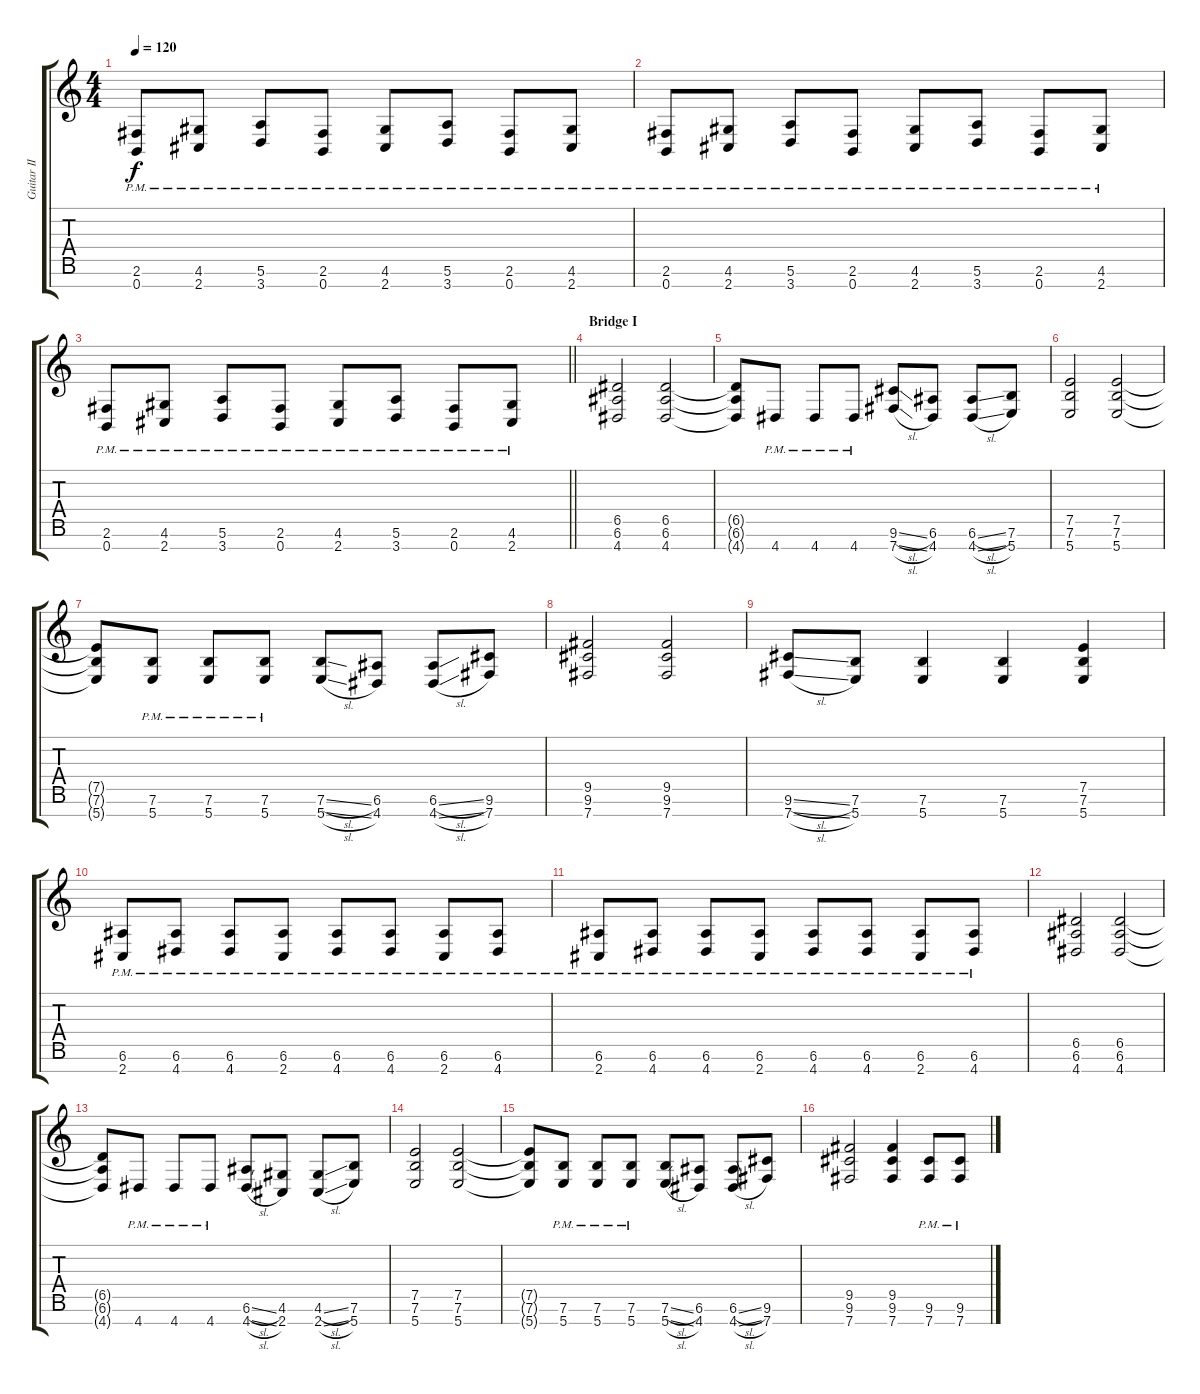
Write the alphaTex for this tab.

\track ("Guitar II" "Guitar II") {instrument distortionguitar}
\staff {score tabs}
\tuning (E4 B3 G3 D3 A2 E2 B1) {hide}
\ts (4 4)
\tempo 120
\clef g2
\ks c
(2.6{pm} 0.7{pm}).8{dy f} (4.6{pm} 2.7{pm}).8 (5.6{pm} 3.7{pm}).8 (2.6{pm} 0.7{pm}).8 (4.6{pm} 2.7{pm}).8 (5.6{pm} 3.7{pm}).8 (2.6{pm} 0.7{pm}).8 (4.6{pm} 2.7{pm}).8 |
(2.6{pm} 0.7{pm}).8 (4.6{pm} 2.7{pm}).8 (5.6{pm} 3.7{pm}).8 (2.6{pm} 0.7{pm}).8 (4.6{pm} 2.7{pm}).8 (5.6{pm} 3.7{pm}).8 (2.6{pm} 0.7{pm}).8 (4.6{pm} 2.7{pm}).8 |
\barLineRight lightlight
(2.6{pm} 0.7{pm}).8 (4.6{pm} 2.7{pm}).8 (5.6{pm} 3.7{pm}).8 (2.6{pm} 0.7{pm}).8 (4.6{pm} 2.7{pm}).8 (5.6{pm} 3.7{pm}).8 (2.6{pm} 0.7{pm}).8 (4.6{pm} 2.7{pm}).8 |
\section ("" "Bridge I")
(6.5 6.6 4.7).2 (6.5 6.6 4.7).2 |
(6.5{t} 6.6{t} 4.7{t}).8 4.7{pm}.8 4.7{pm}.8 4.7{pm}.8 (9.6{sl} 7.7{sl}).8 (6.6 4.7).8 (6.6{sl} 4.7{sl}).8 (7.6 5.7).8 |
(7.5 7.6 5.7).2 (7.5 7.6 5.7).2 |
(7.5{t} 7.6{t} 5.7{t}).8 (7.6{pm} 5.7{pm}).8 (7.6{pm} 5.7{pm}).8 (7.6{pm} 5.7{pm}).8 (7.6{sl} 5.7{sl}).8 (6.6 4.7).8 (6.6{sl} 4.7{sl}).8 (9.6 7.7).8 |
(9.5 9.6 7.7).2 (9.5 9.6 7.7).2 |
(9.6{sl} 7.7{sl}).8 (7.6 5.7).8 (7.6 5.7).4 (7.6 5.7).4 (7.5 7.6 5.7).4 |
(6.6{pm} 2.7{pm}).8 (6.6{pm} 4.7{pm}).8 (6.6{pm} 4.7{pm}).8 (6.6{pm} 2.7{pm}).8 (6.6{pm} 4.7{pm}).8 (6.6{pm} 4.7{pm}).8 (6.6{pm} 2.7{pm}).8 (6.6{pm} 4.7{pm}).8 |
(6.6{pm} 2.7{pm}).8 (6.6{pm} 4.7{pm}).8 (6.6{pm} 4.7{pm}).8 (6.6{pm} 2.7{pm}).8 (6.6{pm} 4.7{pm}).8 (6.6{pm} 4.7{pm}).8 (6.6{pm} 2.7{pm}).8 (6.6{pm} 4.7{pm}).8 |
(6.5 6.6 4.7).2 (6.5 6.6 4.7).2 |
(6.5{t} 6.6{t} 4.7{t}).8 4.7{pm}.8 4.7{pm}.8 4.7{pm}.8 (6.6{sl} 4.7{sl}).8 (4.6 2.7).8 (4.6{sl} 2.7{sl}).8 (7.6 5.7).8 |
(7.5 7.6 5.7).2 (7.5 7.6 5.7).2 |
(7.5{t} 7.6{t} 5.7{t}).8 (7.6{pm} 5.7{pm}).8 (7.6{pm} 5.7{pm}).8 (7.6{pm} 5.7{pm}).8 (7.6{sl} 5.7{sl}).8 (6.6 4.7).8 (6.6{sl} 4.7{sl}).8 (9.6 7.7).8 |
(9.5 9.6 7.7).2 (9.5 9.6 7.7).4 (9.6{pm} 7.7{pm}).8 (9.6{pm} 7.7{pm}).8
